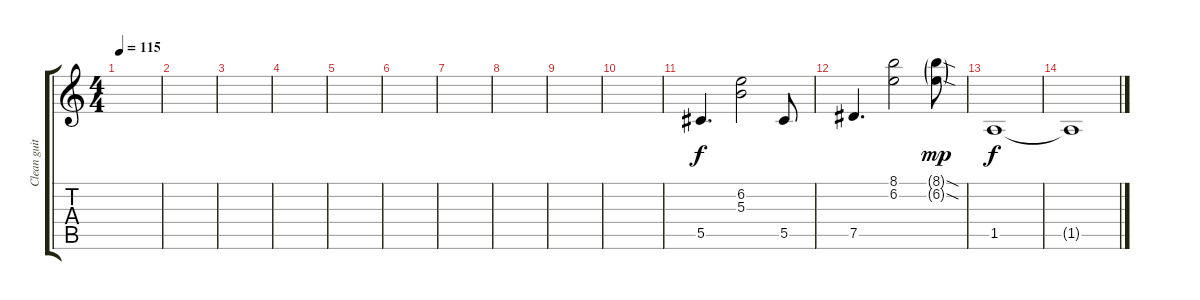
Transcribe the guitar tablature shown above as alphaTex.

\track ("Clean guitar" "Clean guit") {instrument electricguitarclean}
\staff {score tabs}
\tuning (Eb4 Bb3 Gb3 Db3 Ab2 Eb2) {hide}
\ts (4 4)
\tempo 115
\clef g2
\ks c
|
|
|
|
|
|
|
|
|
|
5.5.4{d} (6.2 5.3).2 5.5.8 |
7.5.4{d} (8.1 6.2).2 (8.1{sod g} 6.2{sod g}).8{dy mp} |
1.5.1{dy f} |
1.5{t}.1
